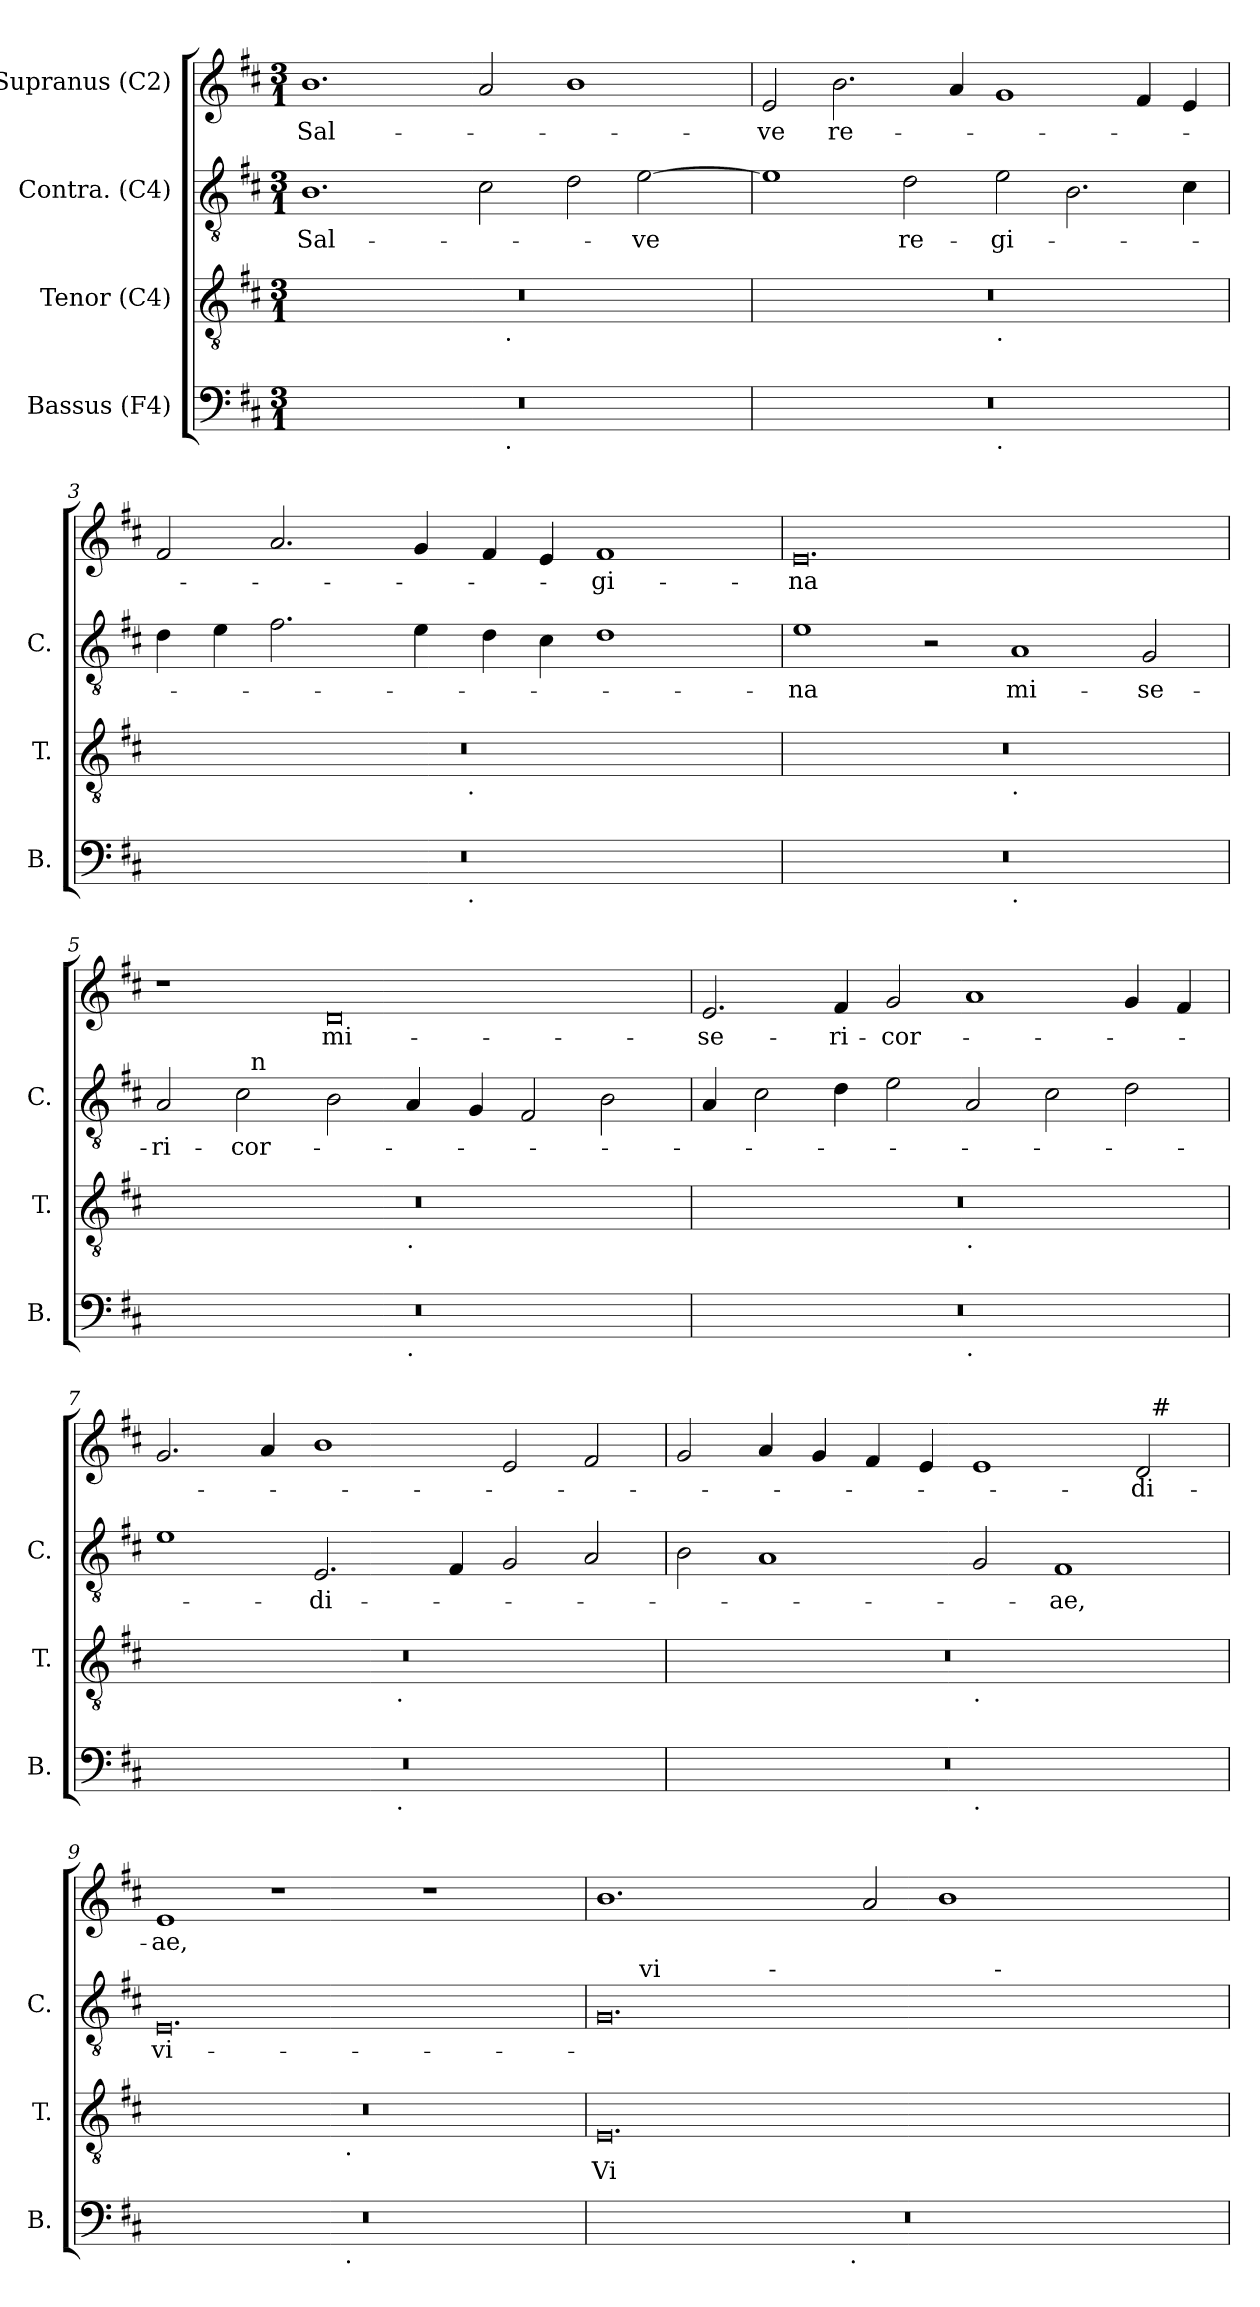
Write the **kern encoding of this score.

**kern	**kern	**text	**kern	**text	**kern	**text
*part4	*part3	*part3	*part2	*part2	*part1	*part1
*staff4	*staff3	*staff3	*staff2	*staff2	*staff1	*staff1
*I"Bassus (F4)	*I"Tenor (C4)	*	*I"Contra. (C4)	*	*I"Supranus (C2)	*
*I'B.	*I'T.	*	*I'C.	*	*	*
*clefF4	*clefGv2	*	*clefGv2	*	*clefG2	*
*k[f#c#]	*k[f#c#]	*	*k[f#c#]	*	*k[f#c#]	*
*D:	*D:	*	*D:	*	*D:	*
*M3/1	*M3/1	*	*M3/1	*	*M3/1	*
=1	=1	=1	=1	=1	=1	=1
!	!	!	!	!LO:LY:b	!	!LO:LY:b
*^	*^	*	*	*	*	*
0.r	1ryy	0.r	1ryy	.	1.B	Sal-	1.b	Sal-
.	2ryy	.	2ryy	.	.	.	.	.
.	16.ryy	.	16.ryy	.	2c#\	.	2a/	.
!	!	!	!LO:TX:b:t=.	!	!	!	!	!
!	!LO:TX:b:t=.	!	!	!	!	!	!	!
.	1ryy	.	1ryy	.	.	.	.	.
.	.	.	.	.	2d\	.	1b	.
!	!	!	!	!	!	!LO:LY:b	!	!
.	.	.	.	.	[>2e\	-ve	.	.
.	4ryy	.	4ryy	.	.	.	.	.
.	8ryy	.	8ryy	.	.	.	.	.
.	32ryy	.	32ryy	.	.	.	.	.
=2	=2	=2	=2	=2	=2	=2	=2	=2
!	!	!	!	!	!	!	!	!LO:LY:b
0.r	1.ryy	0.r	1.ryy	.	1e]	.	2e/	-ve
!	!	!	!	!	!	!	!	!LO:LY:b
.	.	.	.	.	.	.	2.b\	re-
!	!	!	!	!	!	!LO:LY:b	!	!
.	.	.	.	.	2d\	re-	.	.
.	.	.	.	.	.	.	4a/	.
!	!	!	!LO:TX:b:t=.	!	!	!	!	!
!	!LO:TX:b:t=.	!	!	!	!	!	!	!
!	!	!	!	!	!	!LO:LY:b	!	!
.	1.ryy	.	1.ryy	.	2e\	-gi-	1g	.
.	.	.	.	.	2.B\	.	.	.
.	.	.	.	.	.	.	4f#/	.
.	.	.	.	.	4c#\	.	4e/	.
=3	=3	=3	=3	=3	=3	=3	=3	=3
0.r	1ryy	0.r	1ryy	.	4d\	.	2f#/	.
.	.	.	.	.	4e\	.	.	.
.	.	.	.	.	2.f#\	.	2.a/	.
.	4...ryy	.	4...ryy	.	.	.	.	.
.	.	.	.	.	4e\	.	4g/	.
!	!	!	!LO:TX:b:t=.	!	!	!	!	!
!	!LO:TX:b:t=.	!	!	!	!	!	!	!
.	1ryy	.	1ryy	.	.	.	.	.
.	.	.	.	.	4d\	.	4f#/	.
.	.	.	.	.	4c#\	.	4e/	.
!	!	!	!	!	!	!	!	!LO:LY:b
.	.	.	.	.	1d	.	1f#	-gi-
.	2ryy	.	2ryy	.	.	.	.	.
.	32ryy	.	32ryy	.	.	.	.	.
!!LO:LB:g=z
=4	=4	=4	=4	=4	=4	=4	=4	=4
!	!	!	!	!	!	!LO:LY:b	!	!LO:LY:b
0.r	1.ryy	0.r	1.ryy	.	1e	-na	0.e	-na
.	.	.	.	.	2r	.	.	.
!	!	!	!LO:TX:b:t=.	!	!	!	!	!
!	!LO:TX:b:t=.	!	!	!	!	!	!	!
!	!	!	!	!	!	!LO:LY:b	!	!
.	1.ryy	.	1.ryy	.	1A	mi-	.	.
!	!	!	!	!	!	!LO:LY:b	!	!
.	.	.	.	.	2G/	-se-	.	.
=5	=5	=5	=5	=5	=5	=5	=5	=5
!	!	!	!	!	!	!LO:LY:b	!	!
*	*	*	*	*	*^	*	*	*
0.r	1.ryy	0.r	1.ryy	.	2A/	2ryy	-ri-	1r	.
!	!	!	!	!	!	!	!LO:LY:b	!	!
.	.	.	.	.	2c#\	32ryy	-cor-	.	.
!	!	!	!	!	!	!LO:TX:a:t=n	!	!	!
.	.	.	.	.	.	1ryy	.	.	.
!	!	!	!	!	!	!	!	!	!LO:LY:b
.	.	.	.	.	2B\	.	.	0d	mi-
!	!	!	!LO:TX:b:t=.	!	!	!	!	!	!
!	!LO:TX:b:t=.	!	!	!	!	!	!	!	!
.	1.ryy	.	1.ryy	.	4A/	.	.	.	.
.	.	.	.	.	.	1ryy	.	.	.
.	.	.	.	.	4G/	.	.	.	.
.	.	.	.	.	2F#/	.	.	.	.
.	.	.	.	.	2B\	.	.	.	.
.	.	.	.	.	.	4...ryy	.	.	.
=6	=6	=6	=6	=6	=6	=6	=6	=6	=6
!	!	!	!	!	!	!	!	!	!LO:LY:b
*	*	*	*	*	*v	*v	*	*	*
0.r	1.ryy	0.r	1.ryy	.	4A/	.	2.e/	-se-
.	.	.	.	.	2c#\	.	.	.
!	!	!	!	!	!	!	!	!LO:LY:b
.	.	.	.	.	4d\	.	4f#/	-ri-
!	!	!	!	!	!	!	!	!LO:LY:b
.	.	.	.	.	2e\	.	2g/	-cor-
!	!	!	!LO:TX:b:t=.	!	!	!	!	!
!	!LO:TX:b:t=.	!	!	!	!	!	!	!
.	1.ryy	.	1.ryy	.	2A/	.	1a	.
.	.	.	.	.	2c#\	.	.	.
.	.	.	.	.	2d\	.	4g/	.
.	.	.	.	.	.	.	4f#/	.
!!LO:LB:g=z
=7	=7	=7	=7	=7	=7	=7	=7	=7
0.r	1.ryy	0.r	1.ryy	.	1e	.	2.g/	.
.	.	.	.	.	.	.	4a/	.
!	!	!	!	!	!	!LO:LY:b	!	!
.	.	.	.	.	2.E/	-di-	1b	.
!	!	!	!LO:TX:b:t=.	!	!	!	!	!
!	!LO:TX:b:t=.	!	!	!	!	!	!	!
.	1.ryy	.	1.ryy	.	.	.	.	.
.	.	.	.	.	4F#/	.	.	.
.	.	.	.	.	2G/	.	2e/	.
.	.	.	.	.	2A/	.	2f#/	.
=8	=8	=8	=8	=8	=8	=8	=8	=8
*	*	*	*	*	*	*	*^	*
0.r	1.ryy	0.r	1.ryy	.	2B\	.	2g/	1ryy	.
.	.	.	.	.	1A	.	4a/	.	.
.	.	.	.	.	.	.	4g/	.	.
.	.	.	.	.	.	.	4f#/	1ryy	.
.	.	.	.	.	.	.	4e/	.	.
!	!	!	!LO:TX:b:t=.	!	!	!	!	!	!
!	!LO:TX:b:t=.	!	!	!	!	!	!	!	!
.	1.ryy	.	1.ryy	.	2G/	.	1e	.	.
!	!	!	!	!	!	!LO:LY:b	!	!	!
.	.	.	.	.	1F#	-ae,	.	2ryy	.
!	!	!	!	!	!	!	!	!	!LO:LY:b
.	.	.	.	.	.	.	2d/	32ryy	-di-
!	!	!	!	!	!	!	!	!LO:TX:a:t=#	!
.	.	.	.	.	.	.	.	4...ryy	.
=9	=9	=9	=9	=9	=9	=9	=9	=9	=9
!	!	!	!	!	!	!LO:LY:b:rj	!	!	!LO:LY:b
*	*	*	*	*	*	*	*v	*v	*
0.r	1ryy	0.r	1ryy	.	0.E	vi-	1e	-ae,
.	4...ryy	.	4...ryy	.	.	.	1r	.
!	!	!	!LO:TX:b:t=.	!	!	!	!	!
!	!LO:TX:b:t=.	!	!	!	!	!	!	!
.	1ryy	.	1ryy	.	.	.	.	.
.	.	.	.	.	.	.	1r	.
.	2ryy	.	2ryy	.	.	.	.	.
.	32ryy	.	32ryy	.	.	.	.	.
=10	=10	=10	=10	=10	=10	=10	=10	=10
!	!	!	!	!LO:LY:b	!	!	!	!
*	*	*	*	*	*^	*	*	*
*	*	*	*	*	*	*^	*	*	*
*	*	*v	*v	*	*	*	*^	*	*	*
0.r	1ryy	0.E	Vi-	0.G	8.ryy	1ryy	1ryy	.	1.b	.
!	!	!	!	!	!LO:TX:a:t=vi	!	!	!	!	!
.	.	.	.	.	1ryy	.	.	.	.	.
.	4...ryy	.	.	.	.	16.ryy	1ryy	.	.	.
!	!	!	!	!	!	!LO:TX:a:t=-	!	!	!	!
.	.	.	.	.	.	1ryy	.	.	.	.
.	.	.	.	.	1ryy	.	.	.	.	.
!	!LO:TX:b:t=.	!	!	!	!	!	!	!	!	!
.	1ryy	.	.	.	.	.	.	.	.	.
.	.	.	.	.	.	.	.	.	2a/	.
.	.	.	.	.	.	.	8ryy	.	1b	.
.	.	.	.	.	.	2ryy	.	.	.	.
.	.	.	.	.	.	.	32ryy	.	.	.
!	!	!	!	!	!	!	!LO:TX:a:t=-	!	!	!
.	.	.	.	.	.	.	2ryy	.	.	.
.	.	.	.	.	2ryy	.	.	.	.	.
.	2ryy	.	.	.	.	.	.	.	.	.
.	.	.	.	.	.	4ryy	.	.	.	.
.	.	.	.	.	.	.	4ryy	.	.	.
.	.	.	.	.	4ryy	.	.	.	.	.
.	.	.	.	.	.	8ryy	.	.	.	.
.	.	.	.	.	.	.	16.ryy	.	.	.
.	.	.	.	.	16ryy	.	.	.	.	.
.	32ryy	.	.	.	.	32ryy	.	.	.	.
*v	*v	*	*	*v	*v	*v	*v	*	*	*
=	=	=	=	=	=	=
*-	*-	*-	*-	*-	*-	*-
